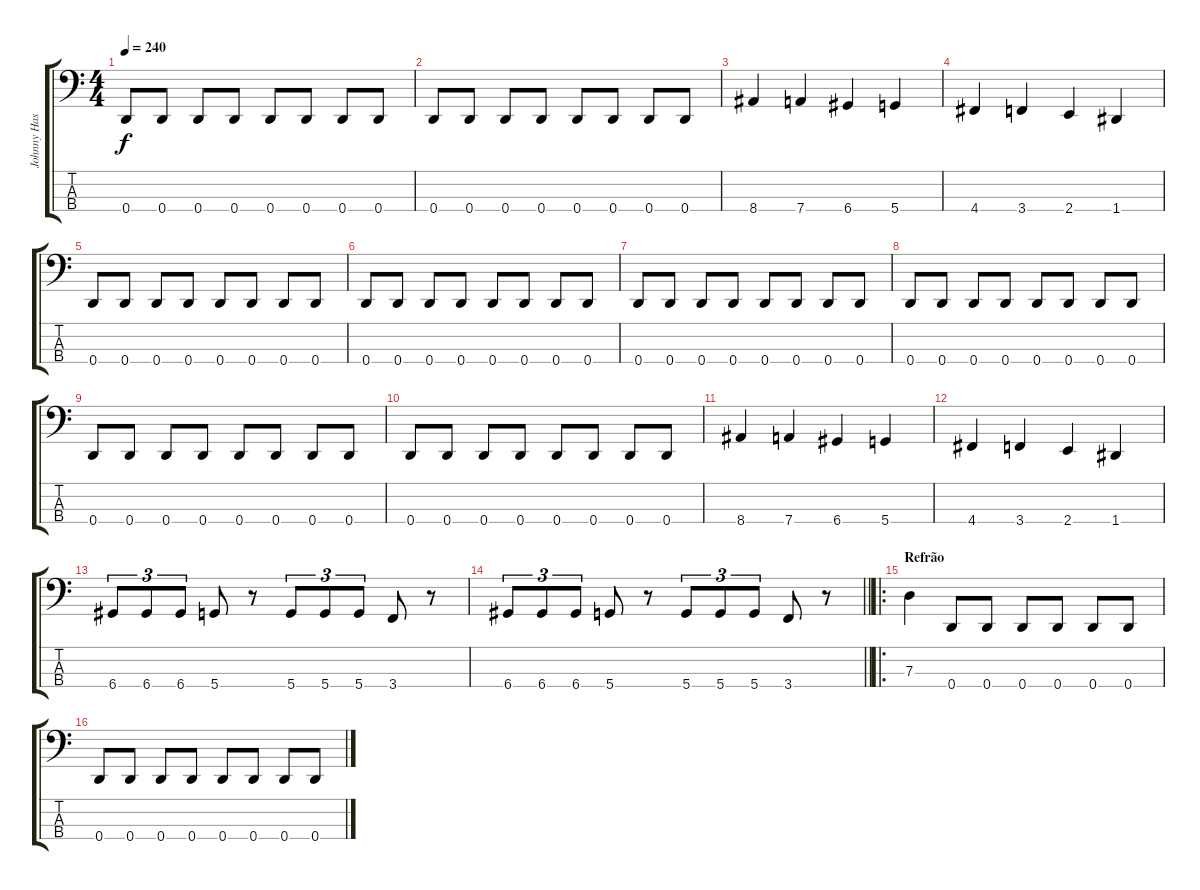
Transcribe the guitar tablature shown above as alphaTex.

\track ("Johnny Hass" "Johnny Has") {instrument electricbassfinger}
\staff {score tabs}
\tuning (F2 C2 G1 D1) {hide}
\ts (4 4)
\tempo 240
\clef f4
\ks c
0.4.8{dy f} 0.4.8 0.4.8 0.4.8 0.4.8 0.4.8 0.4.8 0.4.8 |
0.4.8 0.4.8 0.4.8 0.4.8 0.4.8 0.4.8 0.4.8 0.4.8 |
8.4.4 7.4.4 6.4.4 5.4.4 |
4.4.4 3.4.4 2.4.4 1.4.4 |
0.4.8 0.4.8 0.4.8 0.4.8 0.4.8 0.4.8 0.4.8 0.4.8 |
0.4.8 0.4.8 0.4.8 0.4.8 0.4.8 0.4.8 0.4.8 0.4.8 |
0.4.8 0.4.8 0.4.8 0.4.8 0.4.8 0.4.8 0.4.8 0.4.8 |
0.4.8 0.4.8 0.4.8 0.4.8 0.4.8 0.4.8 0.4.8 0.4.8 |
0.4.8 0.4.8 0.4.8 0.4.8 0.4.8 0.4.8 0.4.8 0.4.8 |
0.4.8 0.4.8 0.4.8 0.4.8 0.4.8 0.4.8 0.4.8 0.4.8 |
8.4.4 7.4.4 6.4.4 5.4.4 |
4.4.4 3.4.4 2.4.4 1.4.4 |
6.4.8{tu (3 2)} 6.4.8{tu (3 2)} 6.4.8{tu (3 2)} 5.4.8 r.8 5.4.8{tu (3 2)} 5.4.8{tu (3 2)} 5.4.8{tu (3 2)} 3.4.8 r.8 |
\barLineRight lightlight
6.4.8{tu (3 2)} 6.4.8{tu (3 2)} 6.4.8{tu (3 2)} 5.4.8 r.8 5.4.8{tu (3 2)} 5.4.8{tu (3 2)} 5.4.8{tu (3 2)} 3.4.8 r.8 |
\ro
\section ("" "Refrão")
7.3.4 0.4.8 0.4.8 0.4.8 0.4.8 0.4.8 0.4.8 |
0.4.8 0.4.8 0.4.8 0.4.8 0.4.8 0.4.8 0.4.8 0.4.8
